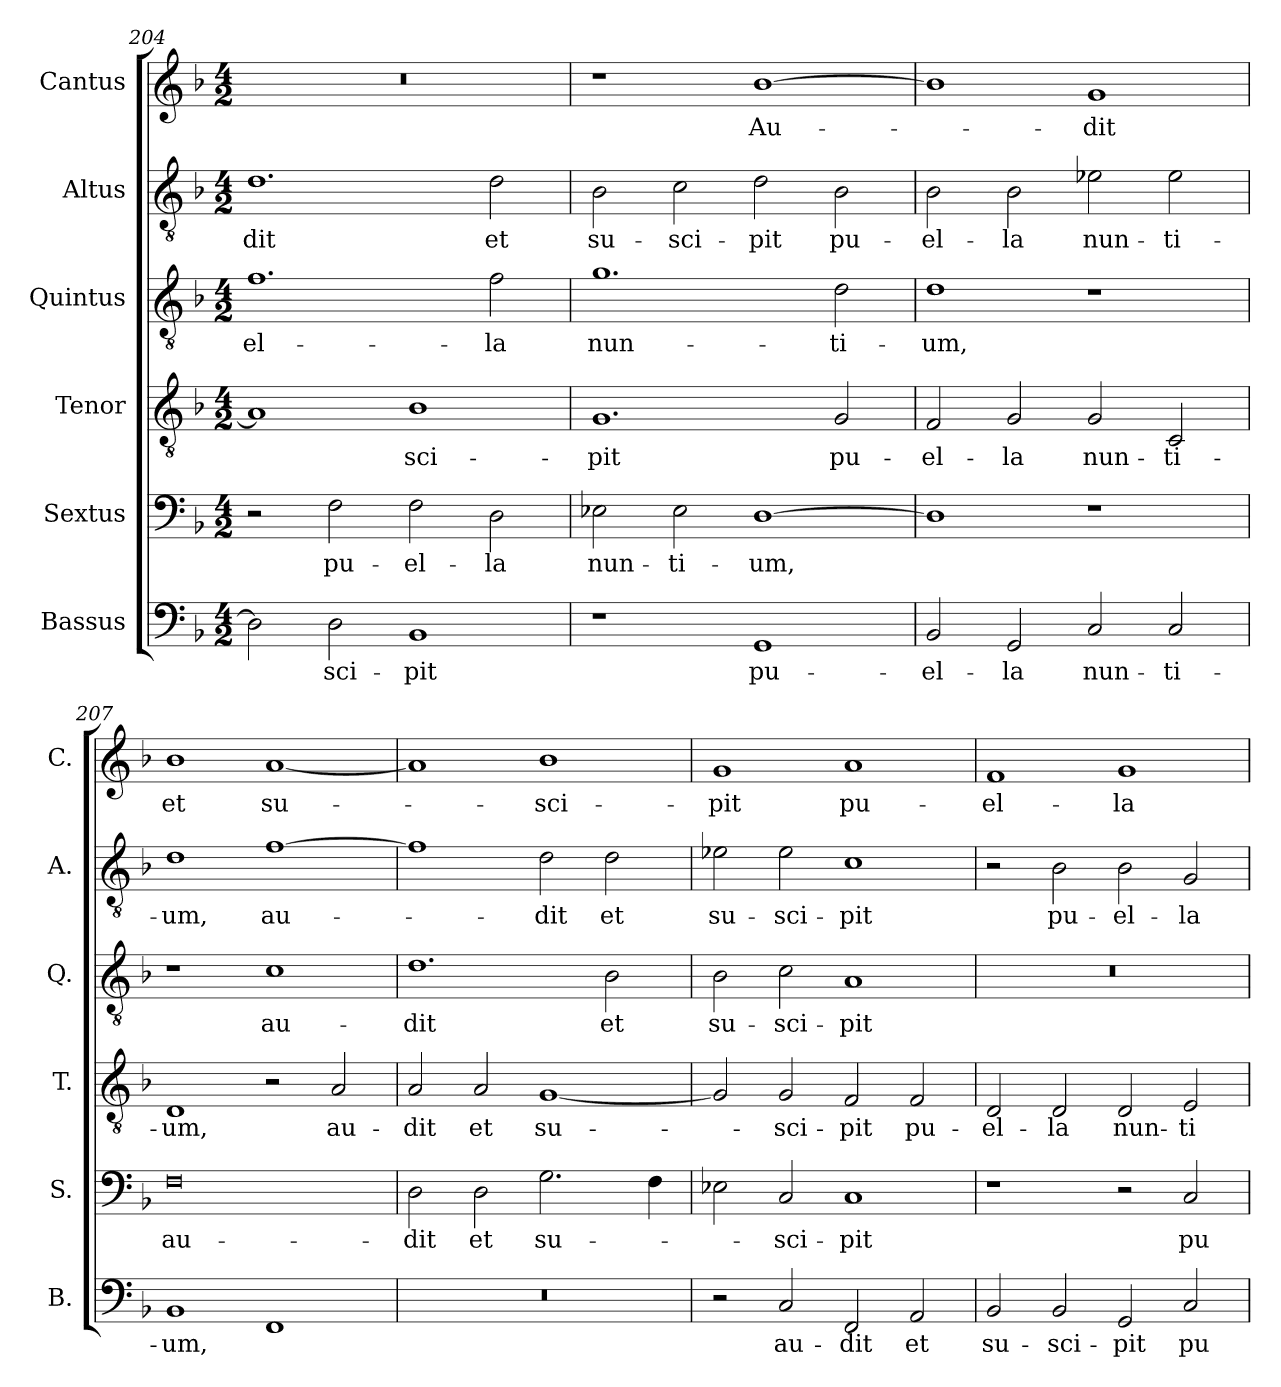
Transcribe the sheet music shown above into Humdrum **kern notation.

**kern	**text	**kern	**text	**kern	**text	**kern	**text	**kern	**text	**kern	**text
*part6	*part6	*part5	*part5	*part4	*part4	*part3	*part3	*part2	*part2	*part1	*part1
*staff6	*staff6	*staff5	*staff5	*staff4	*staff4	*staff3	*staff3	*staff2	*staff2	*staff1	*staff1
*I"Bassus	*	*I"Sextus	*	*I"Tenor	*	*I"Quintus	*	*I"Altus	*	*I"Cantus	*
*I'B.	*	*I'S.	*	*I'T.	*	*I'Q.	*	*I'A.	*	*I'C.	*
*clefF4	*	*clefF4	*	*clefGv2	*	*clefGv2	*	*clefGv2	*	*clefG2	*
*k[b-]	*	*k[b-]	*	*k[b-]	*	*k[b-]	*	*k[b-]	*	*k[b-]	*
*F:	*	*F:	*	*F:	*	*F:	*	*F:	*	*F:	*
*M4/2	*	*M4/2	*	*M4/2	*	*M4/2	*	*M4/2	*	*M4/2	*
=204	=204	=204	=204	=204	=204	=204	=204	=204	=204	=204	=204
2D\]	.	2r	.	1A]	.	1.f	-el-	1.d	-dit	0r	.
2D\	-sci-	2F\	pu-	.	.	.	.	.	.	.	.
1BB-	-pit	2F\	-el-	1B-	-sci-	.	.	.	.	.	.
.	.	2D\	-la	.	.	2f\	-la	2d\	et	.	.
=205	=205	=205	=205	=205	=205	=205	=205	=205	=205	=205	=205
1r	.	2E-X\	nun-	1.G	-pit	1.g	nun-	2B-\	su-	1r	.
.	.	2E-\	-ti-	.	.	.	.	2c\	-sci-	.	.
1GG	pu-	[1D	-um,	.	.	.	.	2d\	-pit	[1b-	Au-
.	.	.	.	2G/	pu-	2d\	-ti-	2B-\	pu-	.	.
=206	=206	=206	=206	=206	=206	=206	=206	=206	=206	=206	=206
2BB-/	-el-	1D]	.	2F/	-el-	1d	-um,	2B-\	-el-	1b-]	.
2GG/	-la	.	.	2G/	-la	.	.	2B-\	-la	.	.
2C/	nun-	1r	.	2G/	nun-	1r	.	2e-X\	nun-	1g	-dit
2C/	-ti-	.	.	2C/	-ti-	.	.	2e-\	-ti-	.	.
=207	=207	=207	=207	=207	=207	=207	=207	=207	=207	=207	=207
1BB-	-um,	0F	au-	1D	-um,	1r	.	1d	-um,	1b-	et
1FF	.	.	.	2r	.	1c	au-	[1f	au-	[1a	su-
.	.	.	.	2A/	au-	.	.	.	.	.	.
=208	=208	=208	=208	=208	=208	=208	=208	=208	=208	=208	=208
0r	.	2D\	-dit	2A/	-dit	1.d	-dit	1f]	.	1a]	.
.	.	2D\	et	2A/	et	.	.	.	.	.	.
.	.	2.G\	su-	[1G	su-	.	.	2d\	-dit	1b-	-sci-
.	.	.	.	.	.	2B-\	et	2d\	et	.	.
.	.	4F\	.	.	.	.	.	.	.	.	.
=209	=209	=209	=209	=209	=209	=209	=209	=209	=209	=209	=209
2r	.	2E-X\	.	2G/]	.	2B-\	su-	2e-X\	su-	1g	-pit
2C/	au-	2C/	-sci-	2G/	-sci-	2c\	-sci-	2e-\	-sci-	.	.
2FF/	-dit	1C	-pit	2F/	-pit	1A	-pit	1c	-pit	1a	pu-
2AA/	et	.	.	2F/	pu-	.	.	.	.	.	.
=210	=210	=210	=210	=210	=210	=210	=210	=210	=210	=210	=210
2BB-/	su-	1r	.	2D/	-el-	0r	.	2r	.	1f	-el-
2BB-/	-sci-	.	.	2D/	-la	.	.	2B-\	pu-	.	.
2GG/	-pit	2r	.	2D/	nun-	.	.	2B-\	-el-	1g	-la
2C/	pu-	2C/	pu-	2E/	-ti-	.	.	2G/	-la	.	.
=	=	=	=	=	=	=	=	=	=	=	=
*-	*-	*-	*-	*-	*-	*-	*-	*-	*-	*-	*-
